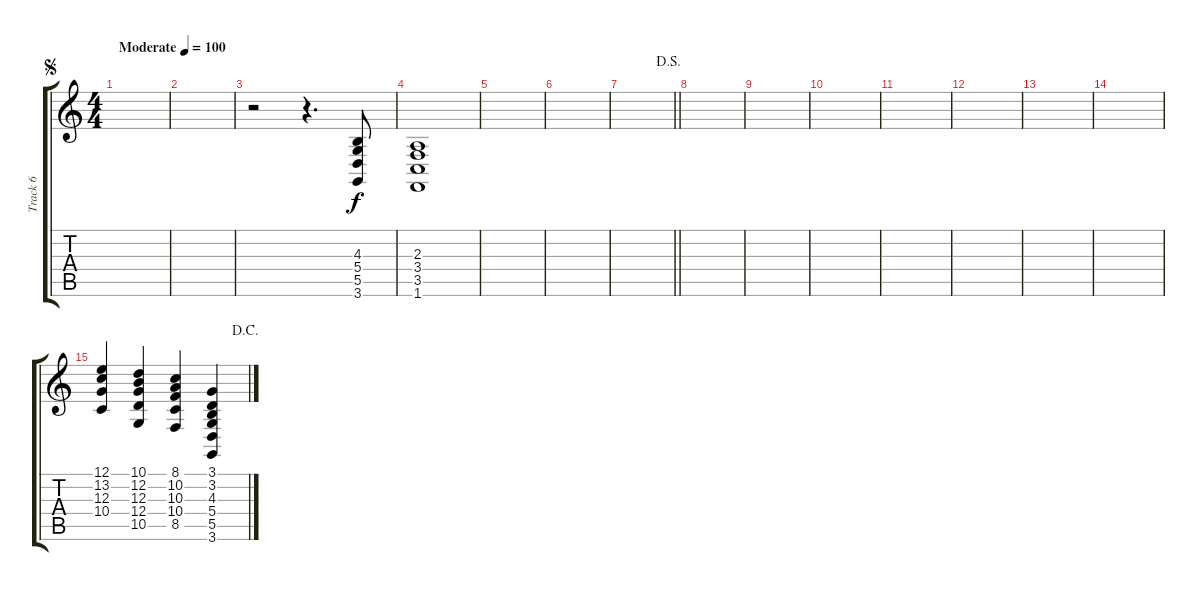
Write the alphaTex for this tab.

\track ("Track 6" "Track 6") {solo instrument acousticgrandpiano}
\staff {score tabs}
\tuning (E4 B3 G3 D3 A2 E2) {hide}
\ts (4 4)
\jump segno
\tempo (100 "Moderate")
\clef g2
\ks c
|
|
r.2 r.4{d} (4.3 5.4 5.5 3.6).8 |
(2.3 3.4 3.5 1.6).1 |
|
|
\jump dalsegno
\barLineRight lightlight
|
|
|
|
|
|
|
|
\jump dacapo
(12.1 13.2 12.3 10.4).4 (10.1 12.2 12.3 12.4 10.5).4 (8.1 10.2 10.3 10.4 8.5).4 (3.1 3.2 4.3 5.4 5.5 3.6).4
